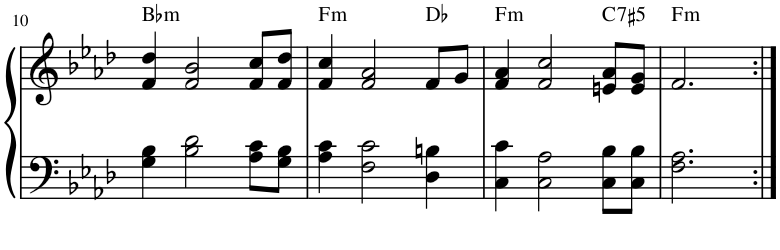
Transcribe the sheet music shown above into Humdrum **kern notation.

**kern	**kern	**harte
*part1	*part1	*part1
*staff2	*staff1	*
*I"Piano	*	*
*I'Pno.	*	*
!!LO:PB:g=z
*clefF4	*clefG2	*
*k[b-e-a-d-]	*k[b-e-a-d-]	*
*M4/4	*M4/4	*
=10	=10	=10
!	!	!LO:H:kt=m
4G\ 4B-\	4f/ 4dd-/	Bb:min
2B-\ 2d-\	2f/ 2b-/	.
8A-\ 8c\L	8f/ 8cc/L	.
8G\ 8B-\J	8f/ 8dd-/J	.
=11	=11	=11
!	!	!LO:H:kt=m
4A-\ 4c\	4f/ 4cc/	F:min
2F\ 2c\	2f/ 2a-/	.
4D-\ 4Bn\	8f/L	Db:maj
.	8g/J	.
=12	=12	=12
!	!	!LO:H:kt=m
4C\ 4c\	4f/ 4a-/	F:min
2C\ 2A-\	2f/ 2cc/	.
!	!	!LO:H:kt=7
8C\ 8B-\L	8en/ 8a-/L	C:(3,#5,b7)
8C\ 8B-\J	8e/ 8g/J	.
=13	=13	=13
!	!	!LO:H:kt=m
2.F\ 2.A-\	2.f/	F:min
=:|!	=:|!	=:|!
*-	*-	*-
